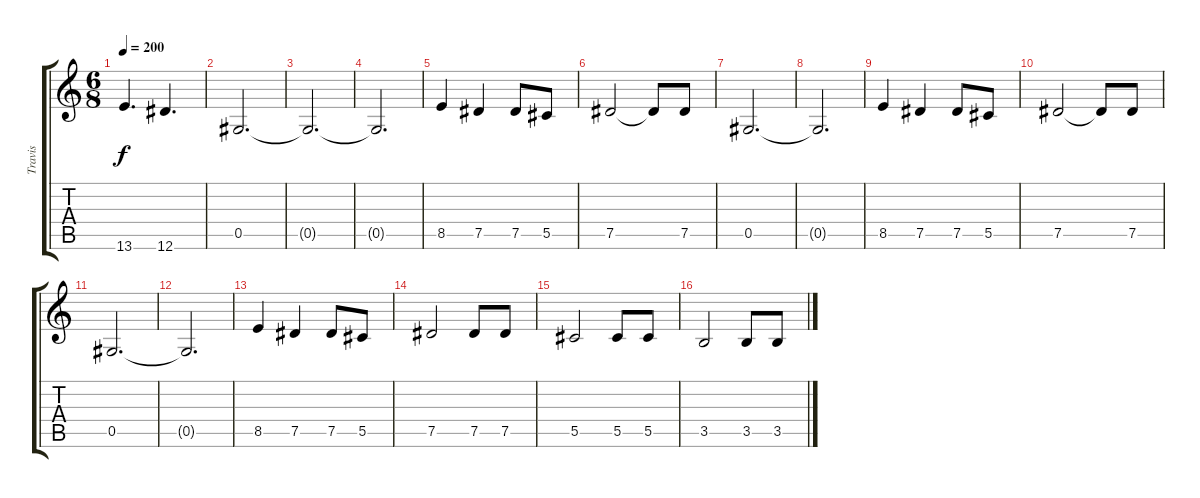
\track ("Travis" "Travis") {instrument overdrivenguitar}
\staff {score tabs}
\tuning (Eb4 Bb3 Gb3 Db3 Ab2 Eb2) {hide}
\ts (6 8)
\tempo 200
\clef g2
\ks c
13.6.4{d dy f} 12.6.4{d} |
0.5.2{d} |
0.5{t}.2{d} |
0.5{t}.2{d} |
8.5.4 7.5.4 7.5.8 5.5.8 |
7.5.2 7.5{t}.8 7.5.8 |
0.5.2{d} |
0.5{t}.2{d} |
8.5.4 7.5.4 7.5.8 5.5.8 |
7.5.2 7.5{t}.8 7.5.8 |
0.5.2{d} |
0.5{t}.2{d} |
8.5.4 7.5.4 7.5.8 5.5.8 |
7.5.2 7.5.8 7.5.8 |
5.5.2 5.5.8 5.5.8 |
3.5.2 3.5.8 3.5.8
